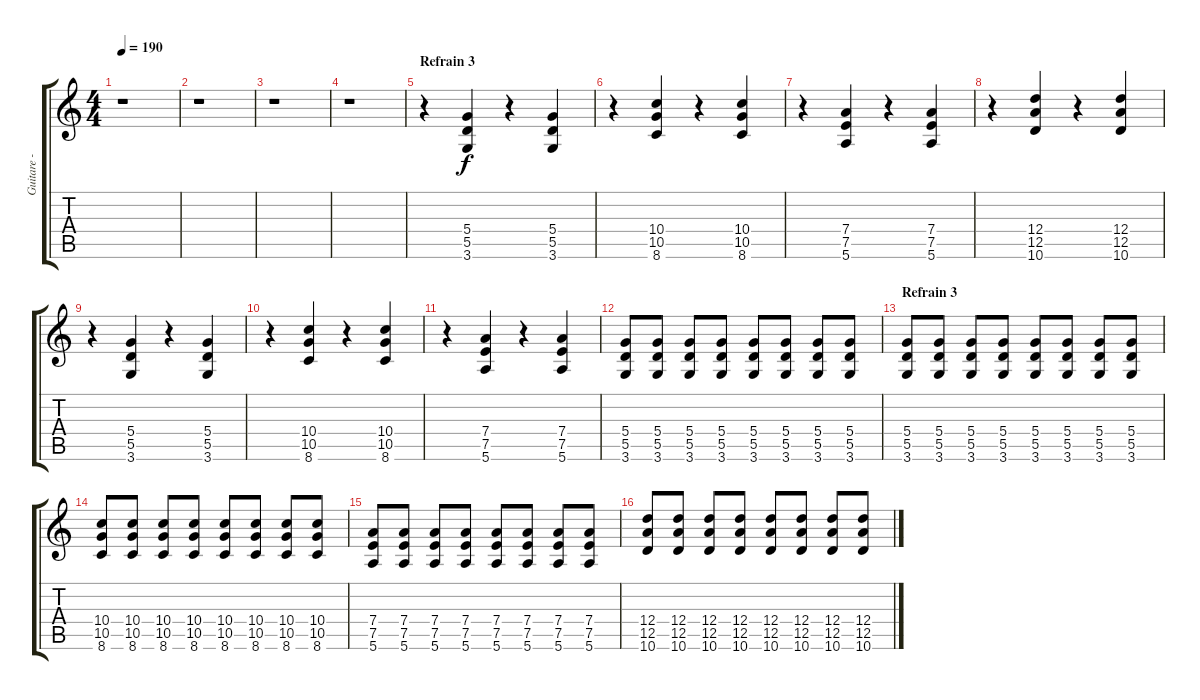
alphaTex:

\track ("Guitare - Yves " "Guitare - ") {instrument distortionguitar}
\staff {score tabs}
\tuning (E4 B3 G3 D3 A2 E2) {hide}
\ts (4 4)
\tempo 190
\clef g2
\ks c
r.1{dy fff} |
r.1 |
r.1 |
r.1 |
\section ("" "Refrain 3")
r.4{instrument overdrivenguitar} (5.4 5.5 3.6).4{dy f} r.4 (5.4 5.5 3.6).4 |
r.4 (10.4 10.5 8.6).4 r.4 (10.4 10.5 8.6).4 |
r.4 (7.4 7.5 5.6).4 r.4 (7.4 7.5 5.6).4 |
r.4 (12.4 12.5 10.6).4 r.4 (12.4 12.5 10.6).4 |
r.4 (5.4 5.5 3.6).4 r.4 (5.4 5.5 3.6).4 |
r.4 (10.4 10.5 8.6).4 r.4 (10.4 10.5 8.6).4 |
r.4 (7.4 7.5 5.6).4 r.4 (7.4 7.5 5.6).4 |
(5.4 5.5 3.6).8 (5.4 5.5 3.6).8 (5.4 5.5 3.6).8 (5.4 5.5 3.6).8 (5.4 5.5 3.6).8 (5.4 5.5 3.6).8 (5.4 5.5 3.6).8 (5.4 5.5 3.6).8 |
\section ("" "Refrain 3")
(5.4 5.5 3.6).8{instrument overdrivenguitar} (5.4 5.5 3.6).8 (5.4 5.5 3.6).8 (5.4 5.5 3.6).8 (5.4 5.5 3.6).8 (5.4 5.5 3.6).8 (5.4 5.5 3.6).8 (5.4 5.5 3.6).8 |
(10.4 10.5 8.6).8 (10.4 10.5 8.6).8 (10.4 10.5 8.6).8 (10.4 10.5 8.6).8 (10.4 10.5 8.6).8 (10.4 10.5 8.6).8 (10.4 10.5 8.6).8 (10.4 10.5 8.6).8 |
(7.4 7.5 5.6).8 (7.4 7.5 5.6).8 (7.4 7.5 5.6).8 (7.4 7.5 5.6).8 (7.4 7.5 5.6).8 (7.4 7.5 5.6).8 (7.4 7.5 5.6).8 (7.4 7.5 5.6).8 |
(12.4 12.5 10.6).8 (12.4 12.5 10.6).8 (12.4 12.5 10.6).8 (12.4 12.5 10.6).8 (12.4 12.5 10.6).8 (12.4 12.5 10.6).8 (12.4 12.5 10.6).8 (12.4 12.5 10.6).8
